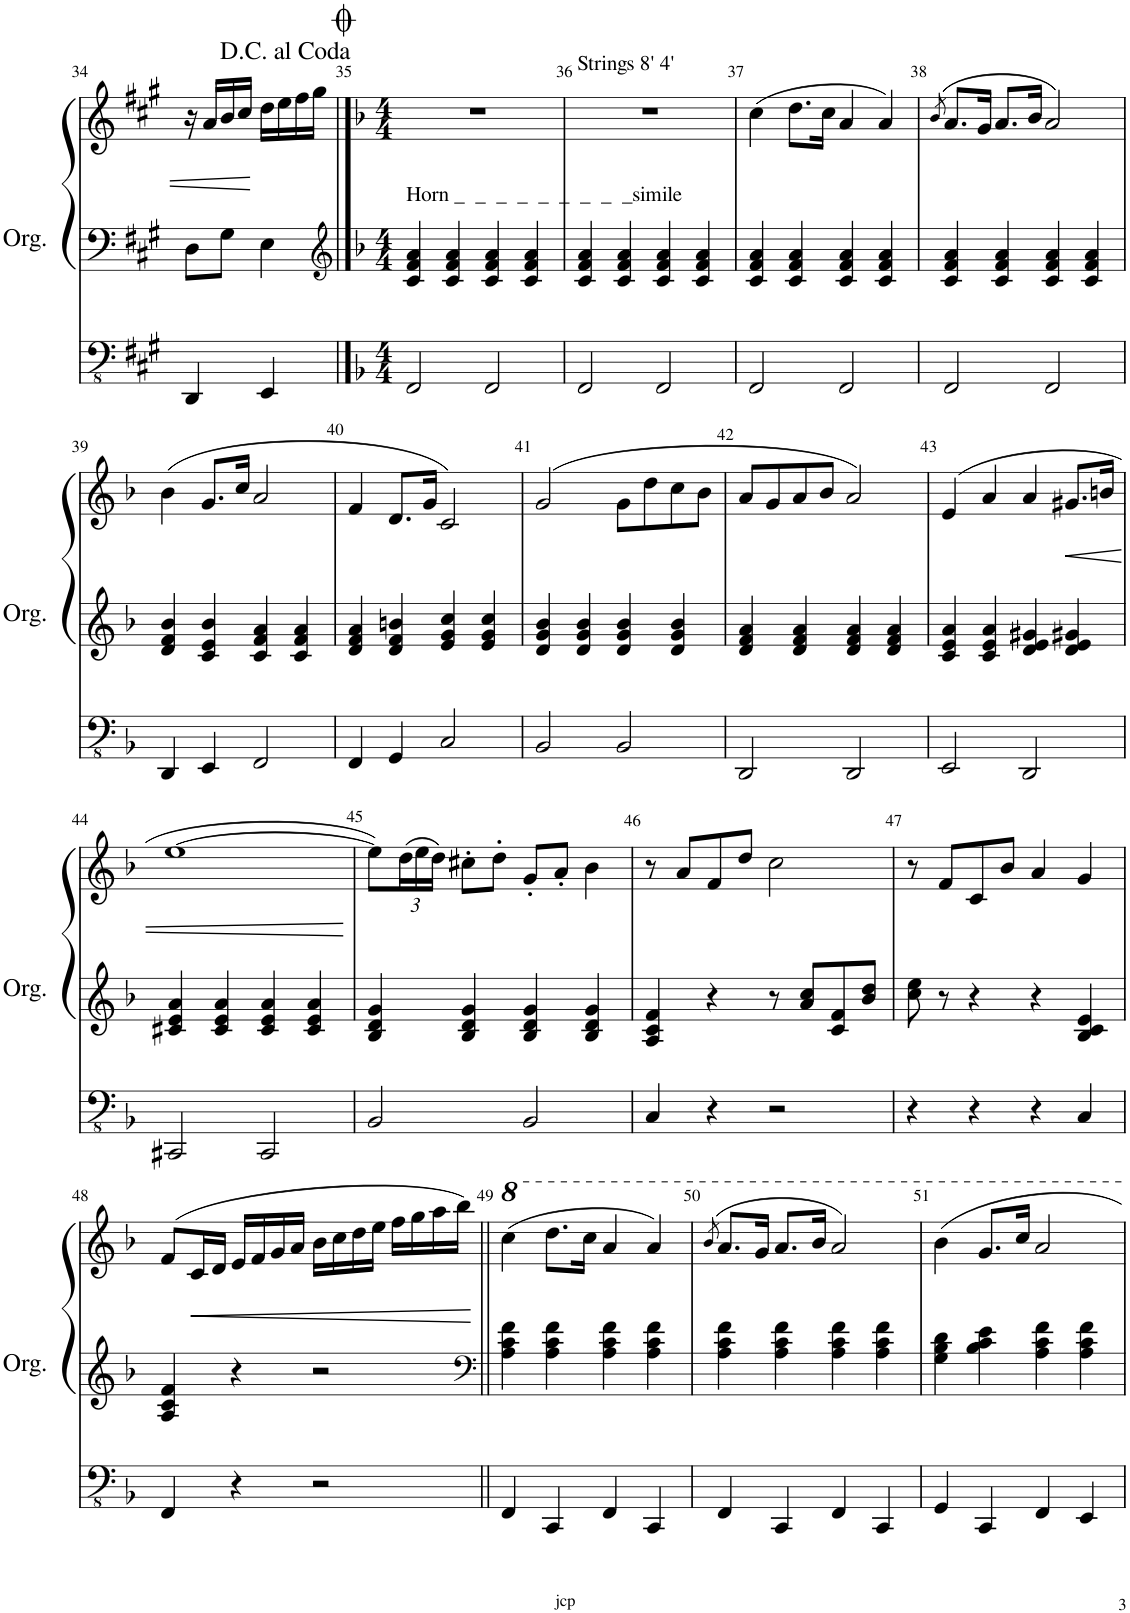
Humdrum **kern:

**kern	**kern	**kern	**dynam
*part1	*part1	*part1	*part1
*staff3	*staff2	*staff1	*staff1/2/3
*I"Orgue à tuyaux	*	*	*
*I'Org.	*	*	*
!!LO:PB:g=z
*clefFv4	*clefF4	*clefG2	*
*k[f#c#g#]	*k[f#c#g#]	*k[f#c#g#]	*
*M2/4	*M2/4	*M2/4	*
=34	=34	=34	=34
4DDD/	8D\L	16r	.
.	.	16a/LL	.
.	8G#\J	16b/	.
.	.	16cc#/JJ	.
4EEE/	4E\	16dd\LL	.
.	.	16ee\	.
.	.	16ff#\	.
.	.	16gg#\JJ	.
==35	==35	==35	==35
*	*clefG2	*	*
*k[b-]	*k[b-]	*k[b-]	*
*M4/4	*M4/4	*M4/4	*
!	!LO:TX:a:t=Horn _  _  _  _  _  _  _  _  _simile	!	!
2FFF/	4c/ 4f/ 4a/	1r	.
.	4c/ 4f/ 4a/	.	.
2FFF/	4c/ 4f/ 4a/	.	.
.	4c/ 4f/ 4a/	.	.
=36	=36	=36	=36
!	!	!LO:TX:a:t=Strings 8' 4'	!
2FFF/	4c/ 4f/ 4a/	1r	.
.	4c/ 4f/ 4a/	.	.
2FFF/	4c/ 4f/ 4a/	.	.
.	4c/ 4f/ 4a/	.	.
=37	=37	=37	=37
2FFF/	4c/ 4f/ 4a/	(4cc\	.
.	4c/ 4f/ 4a/	8.dd\L	.
.	.	16cc\Jk	.
2FFF/	4c/ 4f/ 4a/	4a/	.
.	4c/ 4f/ 4a/	4a/)	.
=38	=38	=38	=38
.	.	(>8qb-/	.
2FFF/	4c/ 4f/ 4a/	8.a/L	.
.	.	16g/Jk	.
.	4c/ 4f/ 4a/	8.a/L	.
.	.	16b-/Jk	.
2FFF/	4c/ 4f/ 4a/	2a/)	.
.	4c/ 4f/ 4a/	.	.
!!LO:LB:g=z
=39	=39	=39	=39
4DDD/	4d/ 4f/ 4b-/	(4b-\	.
4EEE/	4c/ 4e/ 4b-/	8.g/L	.
.	.	16cc/Jk	.
2FFF/	4c/ 4f/ 4a/	2a/	.
.	4c/ 4f/ 4a/	.	.
=40	=40	=40	=40
4FFF/	4d/ 4f/ 4a/	4f/	.
4GGG/	4d/ 4f/ 4bn/	8.d/L	.
.	.	16g/Jk	.
2CC/	4e/ 4g/ 4cc/	2c/)	.
.	4e/ 4g/ 4cc/	.	.
=41	=41	=41	=41
2BBB-/	4d/ 4g/ 4b-/	(2g/	.
.	4d/ 4g/ 4b-/	.	.
2BBB-/	4d/ 4g/ 4b-/	8g\L	.
.	.	8dd\	.
.	4d/ 4g/ 4b-/	8cc\	.
.	.	8b-\J	.
=42	=42	=42	=42
2DDD/	4d/ 4f/ 4a/	8a/L	.
.	.	8g/	.
.	4d/ 4f/ 4a/	8a/	.
.	.	8b-/J	.
2DDD/	4d/ 4f/ 4a/	2a/)	.
.	4d/ 4f/ 4a/	.	.
=43	=43	=43	=43
2EEE/	4c/ 4e/ 4a/	(4e/	.
.	4c/ 4e/ 4a/	4a/	.
2DDD/	4d/ 4e/ 4g#X/	4a/	.
!	!	!	!LO:HP:b
.	4d/ 4e/ 4g#X/	8.g#X/L	<
.	.	16bn/Jk	.
!!LO:LB:g=z
=44	=44	=44	=44
2CCC#X/	4c#X/ 4e/ 4a/	[1ee	.
.	4c#/ 4e/ 4a/	.	.
2CCC#/	4c#/ 4e/ 4a/	.	.
.	4c#/ 4e/ 4a/	.	.
.	.	.	[
=45	=45	=45	=45
2BBB-/	4B-/ 4d/ 4g/	8ee\L])	.
*	*	*Xbrackettup	*
.	.	(24dd\L	.
.	.	24ee\	.
.	.	24dd\JJ)	.
.	4B-/ 4d/ 4g/	8cc#X'\L	.
.	.	8dd'\J	.
2BBB-/	4B-/ 4d/ 4g/	8g'/L	.
.	.	8a'/J	.
.	4B-/ 4d/ 4g/	4b-\	.
=46	=46	=46	=46
4CC/	4A/ 4c/ 4f/	8r	.
.	.	8a/L	.
4r	4r	8f/	.
.	.	8dd/J	.
2r	8r	2cc\	.
.	8a/ 8cc/L	.	.
.	8c/ 8f/	.	.
.	8b-/ 8dd/J	.	.
=47	=47	=47	=47
4r	8cc\ 8ee\	8r	.
.	8r	8f/L	.
4r	4r	8c/	.
.	.	8b-/J	.
4r	4r	4a/	.
4CC/	4B-/ 4c/ 4e/	4g/	.
!!LO:LB:g=z
=48	=48	=48	=48
4FFF/	4A/ 4c/ 4f/	(8f/L	.
!	!	!	!LO:HP:b
.	.	16c/L	<
.	.	16d/JJ	.
4r	4r	16e/LL	.
.	.	16f/	.
.	.	16g/	.
.	.	16a/JJ	.
2r	2r	16b-\LL	.
.	.	16cc\	.
.	.	16dd\	.
.	.	16ee\JJ	.
.	.	16ff\LL	.
.	.	16gg\	.
.	.	16aa\	.
.	.	16bb-\JJ)	.
.	.	.	[
=49||	=49||	=49||	=49||
*	*clefF4	*	*
4FFF/	4A\ 4c\ 4f\	(4ccc\	.
4CCC/	4A\ 4c\ 4f\	8.ddd\L	.
.	.	16ccc\Jk	.
4FFF/	4A\ 4c\ 4f\	4aa/	.
4CCC/	4A\ 4c\ 4f\	4aa/)	.
=50	=50	=50	=50
.	.	(>8qbb-/	.
4FFF/	4A\ 4c\ 4f\	8.aa/L	.
.	.	16gg/Jk	.
4CCC/	4A\ 4c\ 4f\	8.aa/L	.
.	.	16bb-/Jk	.
4FFF/	4A\ 4c\ 4f\	2aa/)	.
4CCC/	4A\ 4c\ 4f\	.	.
=51	=51	=51	=51
4GGG/	4G\ 4B-\ 4d\	4bb-\	.
4CCC/	4B-\ 4c\ 4e\	8.gg/L	.
.	.	16ccc/Jk	.
4FFF/	4A\ 4c\ 4f\	2aa/	.
4EEE/	4A\ 4c\ 4f\	.	.
=	=	=	=
*-	*-	*-	*-
